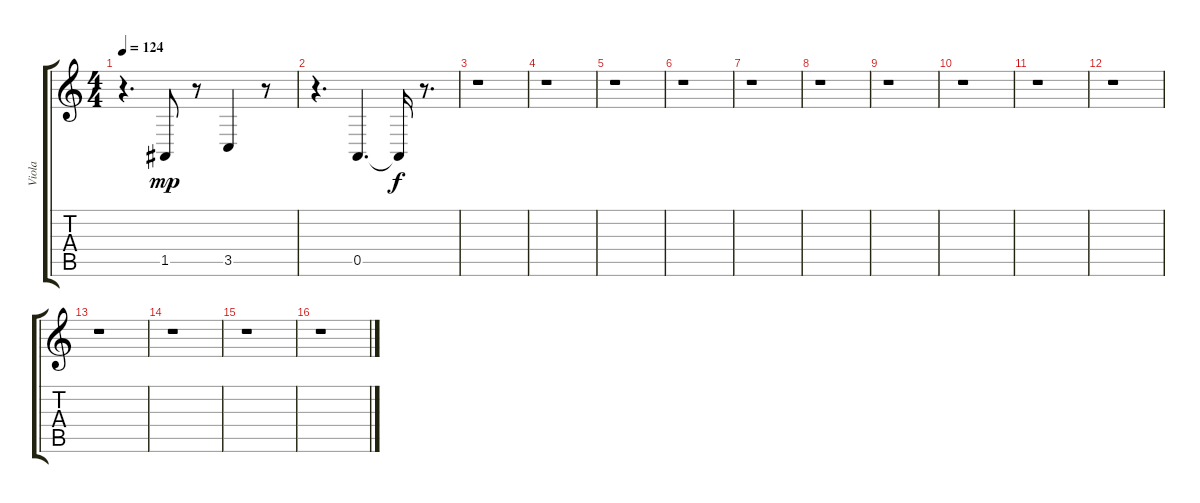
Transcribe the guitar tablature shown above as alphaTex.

\track ("Viola" "Viola") {instrument viola}
\staff {score tabs}
\tuning (E4 B3 G3 D3 A2 E2) {hide}
\ts (4 4)
\tempo 124
\clef g2
\ks c
r.4{d dy f} 1.5.8{dy mp} r.8 3.5.4 r.8 |
r.4{d} 0.5.4{d} 0.5{t}.16{dy f} r.8{d} |
r.1 |
r.1 |
r.1 |
r.1 |
r.1 |
r.1 |
r.1 |
r.1 |
r.1 |
r.1 |
r.1 |
r.1 |
r.1 |
r.1
